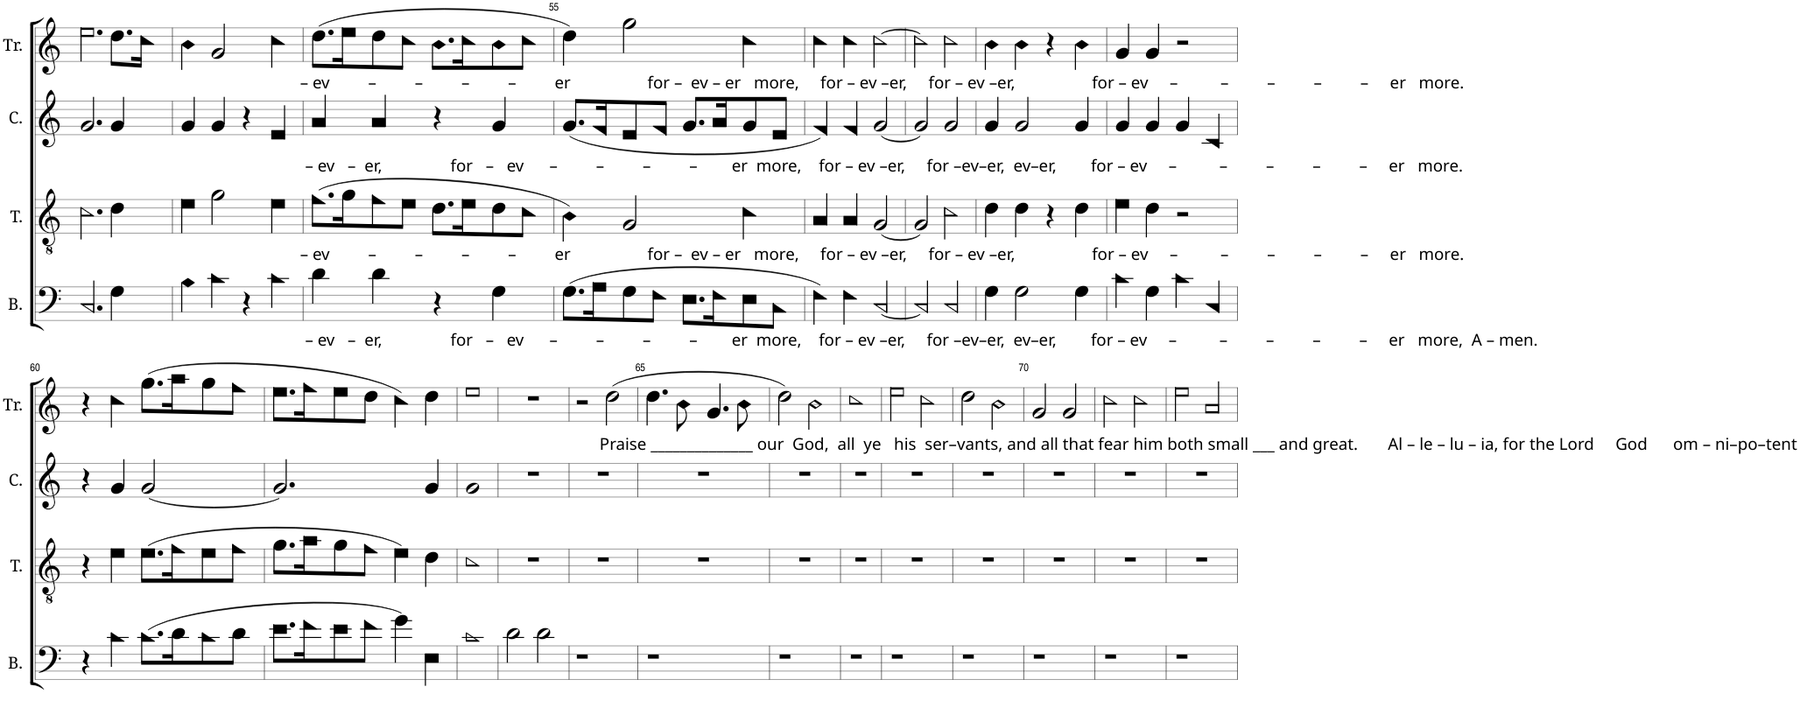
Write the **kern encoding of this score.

**kern	**kern	**kern	**kern
*part4	*part3	*part2	*part1
*staff4	*staff3	*staff2	*staff1
*I"Bass	*I"Tenor	*I"C.	*I"Tr.
*I'B.	*I'T.	*I'C.	*I'Tr.
!!LO:PB:g=z
*clefF4	*clefGv2	*clefG2	*clefG2
*k[]	*k[]	*k[]	*k[]
*M4/4	*M4/4	*M4/4	*M4/4
*met(c)	*met(c)	*met(c)	*met(c)
=52	=52	=52	=52
2.C!/	2.c!\	2.g!/	2.ee!\
4G!\	4d!\	4g!/	8.dd!\L
.	.	.	16cc!\Jk
=53	=53	=53	=53
4B!\	4e!\	4g!/	4b!\
4c!\	2g!\	4g!/	2g!/
4r	.	4r	.
4c!\	4e!\	4e!/	4cc!\
=54	=54	=54	=54
!	!	!	!LO:TX:b:t=– ev         –         –         –         –         er                  for –  ev – er   more,     for – ev –er,     for – ev –er,                  for – ev     –          –         –         –         –     er   more.
!	!	!LO:TX:b:t=– ev   –  er,                for   –   ev      –         –         –         –        er  more,    for – ev –er,     for –ev–er,  ev–er,        for – ev     –          –         –         –         –     er   more.	!
!	!LO:TX:b:t=– ev         –         –         –         –         er                  for –  ev – er   more,     for – ev –er,     for – ev –er,                  for – ev     –          –         –         –         –     er   more.	!	!
!LO:TX:b:t=– ev   –  er,                for   –   ev      –         –         –         –        er  more,    for – ev –er,     for –ev–er,  ev–er,        for – ev     –          –         –         –         –     er   more,  A – men.	!	!	!
4d!\	(8.f!\L	4a!/	(8.dd!\L
.	16g!\K	.	16ee!\K
4d!\	8f!\	4a!/	8dd!\
.	8e!\J	.	8cc!\J
4r	8.d!\L	4r	8.b!\L
.	16e!\K	.	16cc!\K
4G!\	8d!\	4g!/	8b!\
.	8c!\J	.	8cc!\J
=55	=55	=55	=55
(8.G!\L	4B!\)	(8.g!/L	4dd!\)
16A!\K	.	16f!/K	.
8G!\	2G!/	8e!/	2gg!\
8F!\J	.	8f!/J	.
8.E!\L	.	8.g!/L	.
16F!\K	.	16a!/K	.
8E!\	4c!\	8g!/	4cc!\
8C!\J	.	8e!/J	.
=56	=56	=56	=56
4F!\)	4A!/	4f!/)	4cc!\
4F!\	4A!/	4f!/	4cc!\
[2C!/	[2G!/	[2g!/	[2cc!\
=57	=57	=57	=57
2C!/]	2G!/]	2g!/]	2cc!\]
2C!/	2c!\	2g!/	2cc!\
=58	=58	=58	=58
4G!\	4d!\	4g!/	4b!\
2G!\	4d!\	2g!/	4b!\
.	4r	.	4r
4G!\	4d!\	4g!/	4b!\
=59	=59	=59	=59
4c!\	4e!\	4g!/	4g!/
4G!\	4d!\	4g!/	4g!/
4c!\	2r	4g!/	2r
4C!/	.	4c!/	.
!!LO:LB:g=z
=60	=60	=60	=60
4r	4r	4r	4r
4c!\	4e!\	4g!/	4cc!\
(8.c!\L	(8.e!\L	[2g!/	(8.gg!\L
16d!\K	16f!\K	.	16aa!\K
8c!\	8e!\	.	8gg!\
8d!\J	8f!\J	.	8ff!\J
=61	=61	=61	=61
8.e!\L	8.g!\L	2.g!/]	8.ee!\L
16f!\K	16a!\K	.	16ff!\K
8e!\	8g!\	.	8ee!\
8f!\J	8f!\J	.	8dd!\J
4g!\)	4e!\)	.	4cc!\)
4E!\	4d!\	4g!/	4dd!\
=62	=62	=62	=62
1c!	1c!	1g!	1ee!
=63	=63	=63	=63
2d!\	1r	1r	1r
2d!\	.	.	.
=64	=64	=64	=64
1r	1r	1r	2r
!	!	!	!LO:TX:b:t=Praise ______________ our  God,  all  ye   his  ser–vants, and all that fear him both small ___ and great.       Al – le – lu – ia, for the Lord     God      om – ni–po–tent
.	.	.	(2dd!\
=65	=65	=65	=65
1r	1r	1r	4.dd!\
.	.	.	8b!\
.	.	.	4.g!/
.	.	.	8b!\
=66	=66	=66	=66
1r	1r	1r	2dd!\)
.	.	.	2b!\
=67	=67	=67	=67
1r	1r	1r	1cc!
=68	=68	=68	=68
1r	1r	1r	2ee!\
.	.	.	2cc!\
=69	=69	=69	=69
1r	1r	1r	2dd!\
.	.	.	2b!\
=70	=70	=70	=70
1r	1r	1r	2g!/
.	.	.	2g!/
=71	=71	=71	=71
1r	1r	1r	2cc!\
.	.	.	2cc!\
=72	=72	=72	=72
1r	1r	1r	2ee!\
.	.	.	2a!/
=	=	=	=
*-	*-	*-	*-
